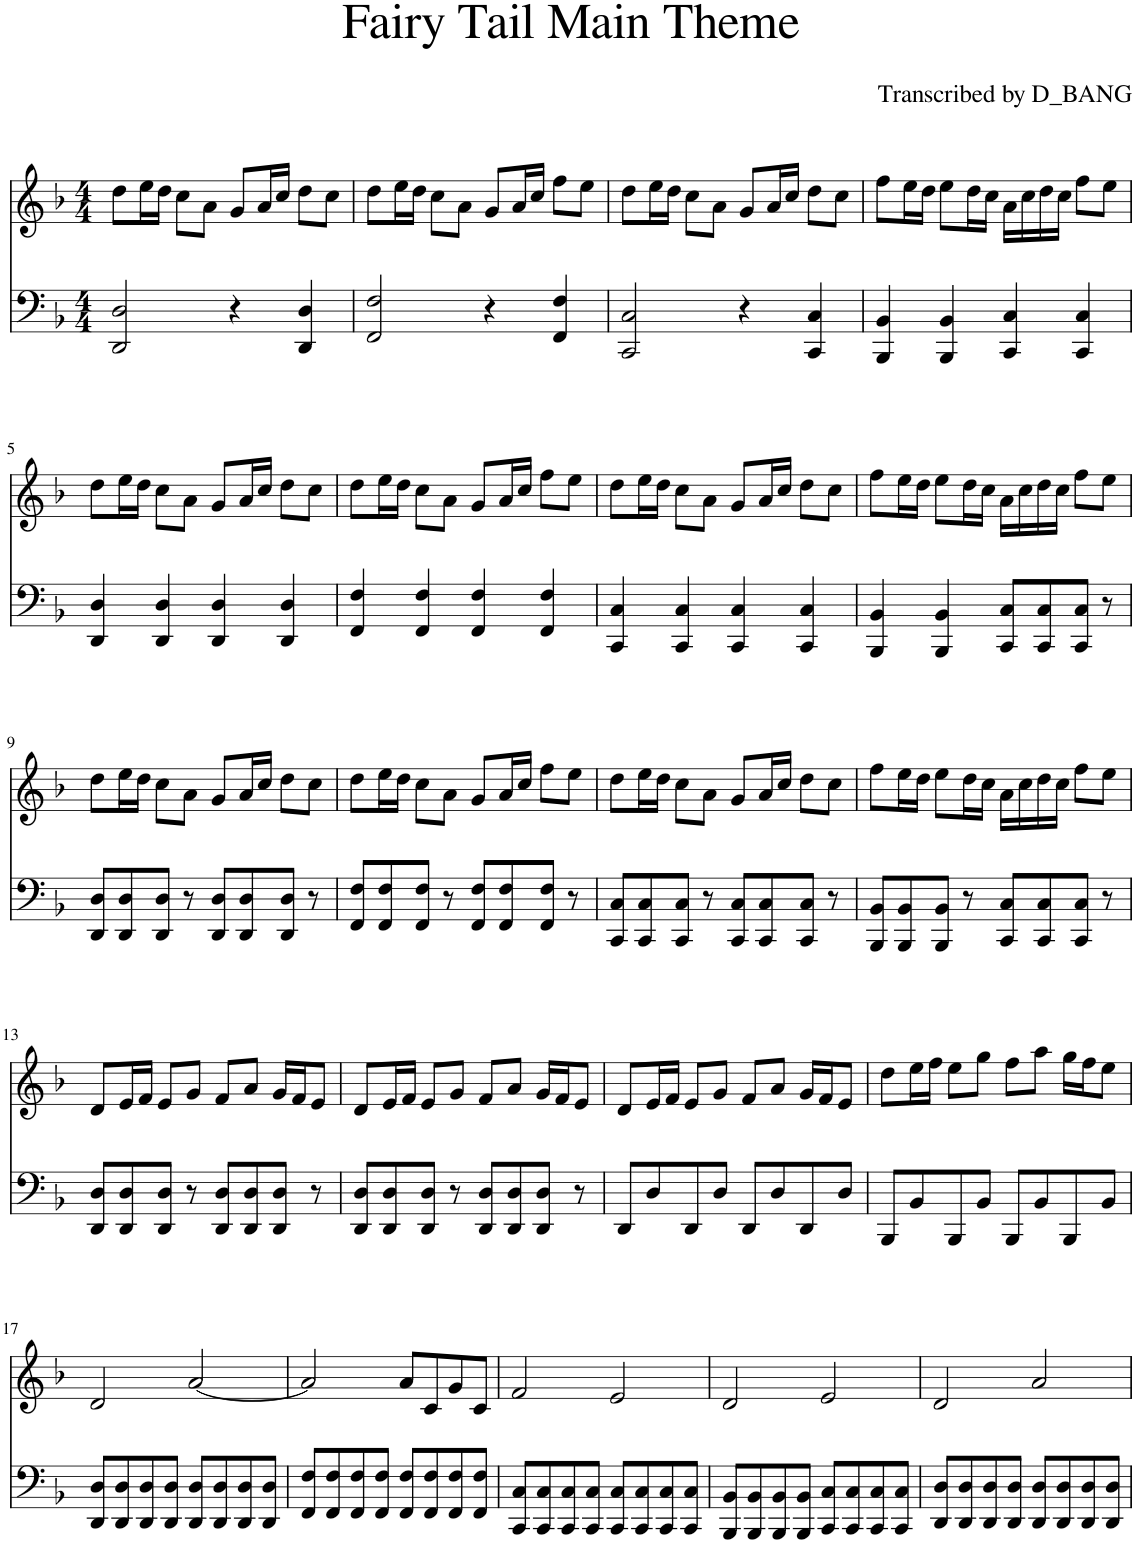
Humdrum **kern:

**kern	**kern
*part2	*part1
*staff2	*staff1
*I"Acoustic Grand Piano	*I"Acoustic Grand Piano
*I'Pno	*I'Pno
*clefF4	*clefG2
*k[b-]	*k[b-]
*M4/4	*M4/4
=1	=1
2DD/ 2D/	8dd\L
.	16ee\L
.	16dd\JJ
.	8cc\L
.	8a\J
4r	8g/L
.	16a/L
.	16cc/JJ
4DD/ 4D/	8dd\L
.	8cc\J
=2	=2
2FF/ 2F/	8dd\L
.	16ee\L
.	16dd\JJ
.	8cc\L
.	8a\J
4r	8g/L
.	16a/L
.	16cc/JJ
4FF/ 4F/	8ff\L
.	8ee\J
=3	=3
2CC/ 2C/	8dd\L
.	16ee\L
.	16dd\JJ
.	8cc\L
.	8a\J
4r	8g/L
.	16a/L
.	16cc/JJ
4CC/ 4C/	8dd\L
.	8cc\J
=4	=4
4BBB-/ 4BB-/	8ff\L
.	16ee\L
.	16dd\JJ
4BBB-/ 4BB-/	8ee\L
.	16dd\L
.	16cc\JJ
4CC/ 4C/	16a\LL
.	16cc\
.	16dd\
.	16cc\JJ
4CC/ 4C/	8ff\L
.	8ee\J
!!LO:LB:g=z
=5	=5
4DD/ 4D/	8dd\L
.	16ee\L
.	16dd\JJ
4DD/ 4D/	8cc\L
.	8a\J
4DD/ 4D/	8g/L
.	16a/L
.	16cc/JJ
4DD/ 4D/	8dd\L
.	8cc\J
=6	=6
4FF/ 4F/	8dd\L
.	16ee\L
.	16dd\JJ
4FF/ 4F/	8cc\L
.	8a\J
4FF/ 4F/	8g/L
.	16a/L
.	16cc/JJ
4FF/ 4F/	8ff\L
.	8ee\J
=7	=7
4CC/ 4C/	8dd\L
.	16ee\L
.	16dd\JJ
4CC/ 4C/	8cc\L
.	8a\J
4CC/ 4C/	8g/L
.	16a/L
.	16cc/JJ
4CC/ 4C/	8dd\L
.	8cc\J
=8	=8
4BBB-/ 4BB-/	8ff\L
.	16ee\L
.	16dd\JJ
4BBB-/ 4BB-/	8ee\L
.	16dd\L
.	16cc\JJ
8CC/ 8C/L	16a\LL
.	16cc\
8CC/ 8C/	16dd\
.	16cc\JJ
8CC/ 8C/J	8ff\L
8r	8ee\J
!!LO:LB:g=z
=9	=9
8DD/ 8D/L	8dd\L
8DD/ 8D/	16ee\L
.	16dd\JJ
8DD/ 8D/J	8cc\L
8r	8a\J
8DD/ 8D/L	8g/L
8DD/ 8D/	16a/L
.	16cc/JJ
8DD/ 8D/J	8dd\L
8r	8cc\J
=10	=10
8FF/ 8F/L	8dd\L
8FF/ 8F/	16ee\L
.	16dd\JJ
8FF/ 8F/J	8cc\L
8r	8a\J
8FF/ 8F/L	8g/L
8FF/ 8F/	16a/L
.	16cc/JJ
8FF/ 8F/J	8ff\L
8r	8ee\J
=11	=11
8CC/ 8C/L	8dd\L
8CC/ 8C/	16ee\L
.	16dd\JJ
8CC/ 8C/J	8cc\L
8r	8a\J
8CC/ 8C/L	8g/L
8CC/ 8C/	16a/L
.	16cc/JJ
8CC/ 8C/J	8dd\L
8r	8cc\J
=12	=12
8BBB-/ 8BB-/L	8ff\L
8BBB-/ 8BB-/	16ee\L
.	16dd\JJ
8BBB-/ 8BB-/J	8ee\L
8r	16dd\L
.	16cc\JJ
8CC/ 8C/L	16a\LL
.	16cc\
8CC/ 8C/	16dd\
.	16cc\JJ
8CC/ 8C/J	8ff\L
8r	8ee\J
!!LO:LB:g=z
=13	=13
8DD/ 8D/L	8d/L
8DD/ 8D/	16e/L
.	16f/JJ
8DD/ 8D/J	8e/L
8r	8g/J
8DD/ 8D/L	8f/L
8DD/ 8D/	8a/J
8DD/ 8D/J	16g/LL
.	16f/J
8r	8e/J
=14	=14
8DD/ 8D/L	8d/L
8DD/ 8D/	16e/L
.	16f/JJ
8DD/ 8D/J	8e/L
8r	8g/J
8DD/ 8D/L	8f/L
8DD/ 8D/	8a/J
8DD/ 8D/J	16g/LL
.	16f/J
8r	8e/J
=15	=15
8DD/L	8d/L
8D/	16e/L
.	16f/JJ
8DD/	8e/L
8D/J	8g/J
8DD/L	8f/L
8D/	8a/J
8DD/	16g/LL
.	16f/J
8D/J	8e/J
=16	=16
8BBB-/L	8dd\L
8BB-/	16ee\L
.	16ff\JJ
8BBB-/	8ee\L
8BB-/J	8gg\J
8BBB-/L	8ff\L
8BB-/	8aa\J
8BBB-/	16gg\LL
.	16ff\J
8BB-/J	8ee\J
!!LO:LB:g=z
=17	=17
8DD/ 8D/L	2d/
8DD/ 8D/	.
8DD/ 8D/	.
8DD/ 8D/J	.
8DD/ 8D/L	[2a/
8DD/ 8D/	.
8DD/ 8D/	.
8DD/ 8D/J	.
=18	=18
8FF/ 8F/L	2a/]
8FF/ 8F/	.
8FF/ 8F/	.
8FF/ 8F/J	.
8FF/ 8F/L	8a/L
8FF/ 8F/	8c/
8FF/ 8F/	8g/
8FF/ 8F/J	8c/J
=19	=19
8CC/ 8C/L	2f/
8CC/ 8C/	.
8CC/ 8C/	.
8CC/ 8C/J	.
8CC/ 8C/L	2e/
8CC/ 8C/	.
8CC/ 8C/	.
8CC/ 8C/J	.
=20	=20
8BBB-/ 8BB-/L	2d/
8BBB-/ 8BB-/	.
8BBB-/ 8BB-/	.
8BBB-/ 8BB-/J	.
8CC/ 8C/L	2e/
8CC/ 8C/	.
8CC/ 8C/	.
8CC/ 8C/J	.
=21	=21
8DD/ 8D/L	2d/
8DD/ 8D/	.
8DD/ 8D/	.
8DD/ 8D/J	.
8DD/ 8D/L	2a/
8DD/ 8D/	.
8DD/ 8D/	.
8DD/ 8D/J	.
=	=
*-	*-
